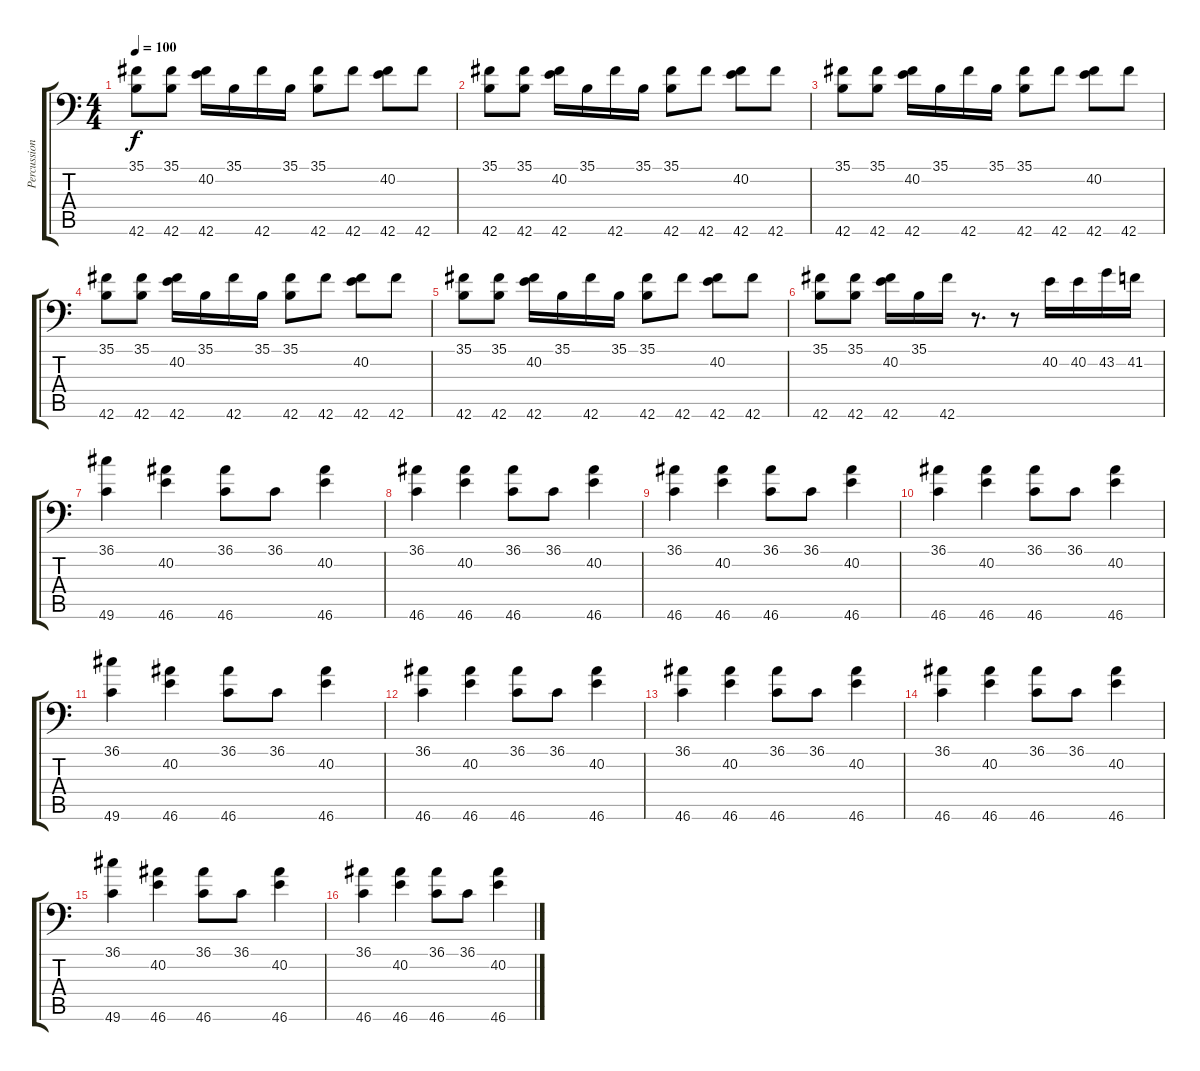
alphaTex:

\track ("Percussion" "Percussion") {instrument acousticgrandpiano}
\staff {score tabs}
\tuning (C-1 C-1 C-1 C-1 C-1 C-1) {hide}
\ts (4 4)
\tempo 100
\clef f4
\ks c
(35.1 42.6).8{dy f} (35.1 42.6).8 (40.2 42.6).16 35.1.16 42.6.16 35.1.16 (35.1 42.6).8 42.6.8 (40.2 42.6).8 42.6.8 |
(35.1 42.6).8 (35.1 42.6).8 (40.2 42.6).16 35.1.16 42.6.16 35.1.16 (35.1 42.6).8 42.6.8 (40.2 42.6).8 42.6.8 |
(35.1 42.6).8 (35.1 42.6).8 (40.2 42.6).16 35.1.16 42.6.16 35.1.16 (35.1 42.6).8 42.6.8 (40.2 42.6).8 42.6.8 |
(35.1 42.6).8 (35.1 42.6).8 (40.2 42.6).16 35.1.16 42.6.16 35.1.16 (35.1 42.6).8 42.6.8 (40.2 42.6).8 42.6.8 |
(35.1 42.6).8 (35.1 42.6).8 (40.2 42.6).16 35.1.16 42.6.16 35.1.16 (35.1 42.6).8 42.6.8 (40.2 42.6).8 42.6.8 |
(35.1 42.6).8 (35.1 42.6).8 (40.2 42.6).16 35.1.16 42.6.16 r.8{d} r.8 40.2.16 40.2.16 43.2.16 41.2.16 |
(36.1 49.6).4 (40.2 46.6).4 (36.1 46.6).8 36.1.8 (40.2 46.6).4 |
(36.1 46.6).4 (40.2 46.6).4 (36.1 46.6).8 36.1.8 (40.2 46.6).4 |
(36.1 46.6).4 (40.2 46.6).4 (36.1 46.6).8 36.1.8 (40.2 46.6).4 |
(36.1 46.6).4 (40.2 46.6).4 (36.1 46.6).8 36.1.8 (40.2 46.6).4 |
(36.1 49.6).4 (40.2 46.6).4 (36.1 46.6).8 36.1.8 (40.2 46.6).4 |
(36.1 46.6).4 (40.2 46.6).4 (36.1 46.6).8 36.1.8 (40.2 46.6).4 |
(36.1 46.6).4 (40.2 46.6).4 (36.1 46.6).8 36.1.8 (40.2 46.6).4 |
(36.1 46.6).4 (40.2 46.6).4 (36.1 46.6).8 36.1.8 (40.2 46.6).4 |
(36.1 49.6).4 (40.2 46.6).4 (36.1 46.6).8 36.1.8 (40.2 46.6).4 |
(36.1 46.6).4 (40.2 46.6).4 (36.1 46.6).8 36.1.8 (40.2 46.6).4
